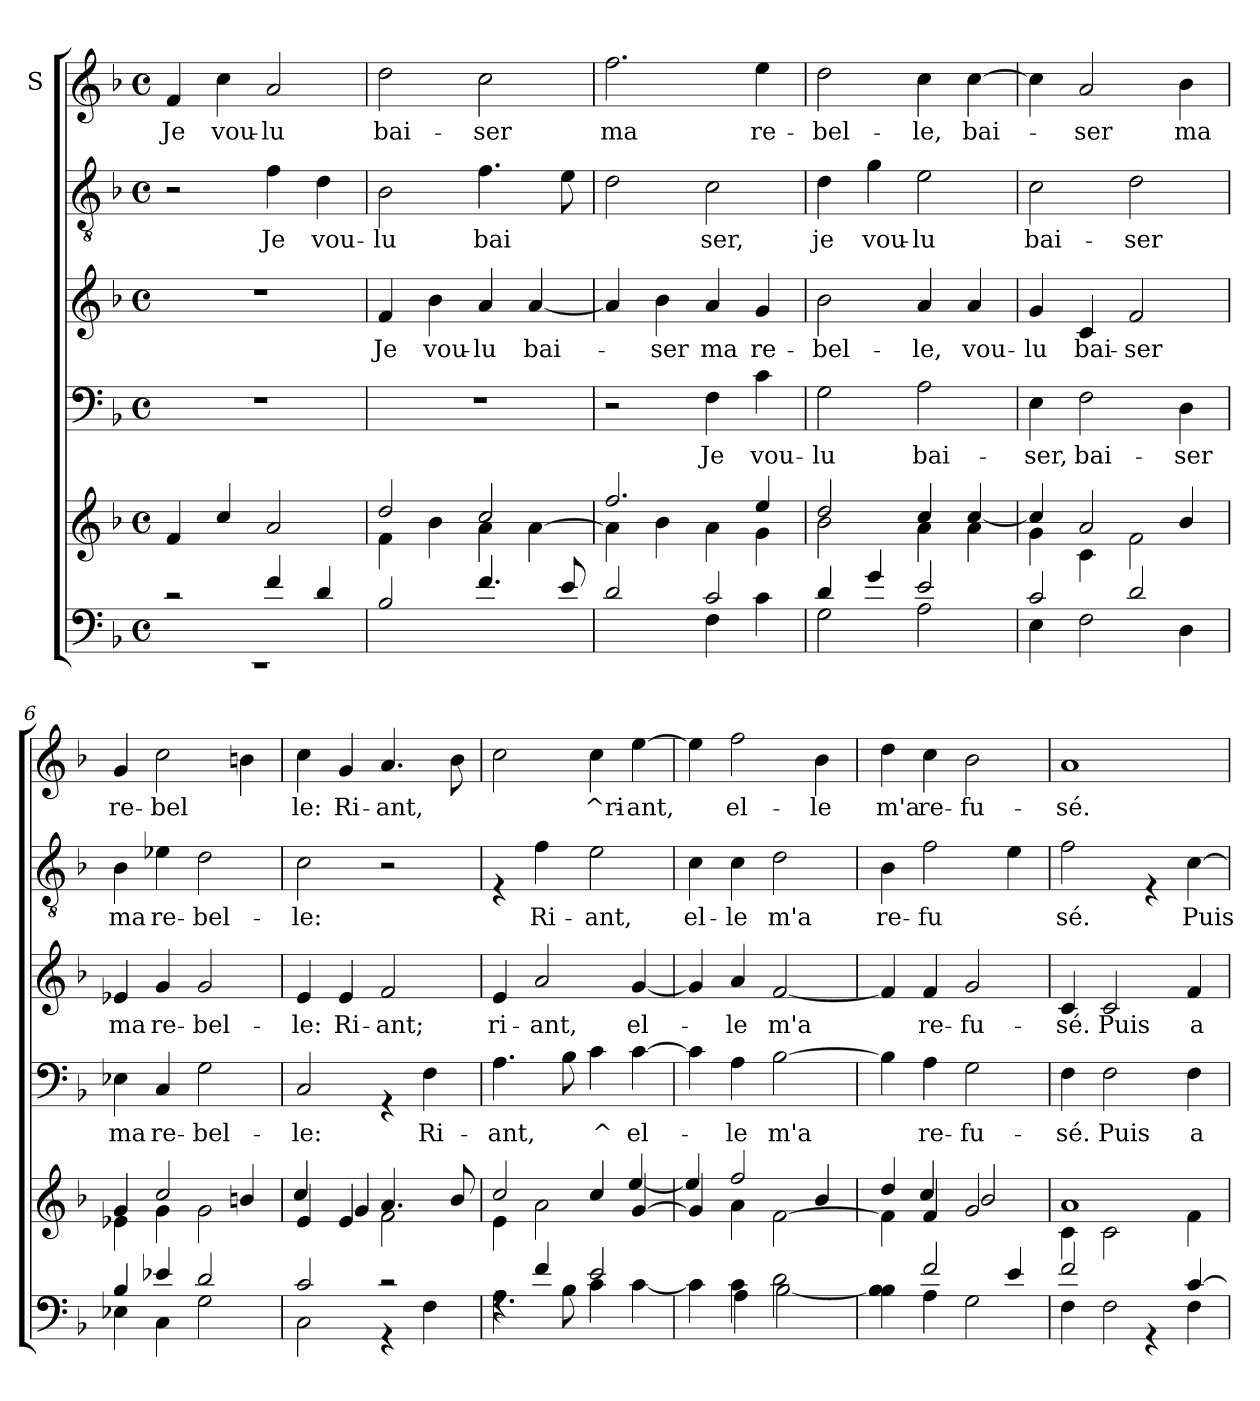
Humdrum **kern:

**kern	**kern	**kern	**text	**kern	**text	**kern	**text	**kern	**text
*part6	*part5	*part4	*part4	*part3	*part3	*part2	*part2	*part1	*part1
*staff6	*staff5	*staff4	*staff4	*staff3	*staff3	*staff2	*staff2	*staff1	*staff1
*	*	*	*	*	*	*	*	*I"S	*
*clefF4	*clefG2	*clefF4	*	*clefG2	*	*clefGv2	*	*clefG2	*
*k[b-]	*k[b-]	*k[b-]	*	*k[b-]	*	*k[b-]	*	*k[b-]	*
*F:	*F:	*F:	*	*F:	*	*F:	*	*F:	*
*M4/4	*M4/4	*M4/4	*	*M4/4	*	*M4/4	*	*M4/4	*
*met(c)	*met(c)	*met(c)	*	*met(c)	*	*met(c)	*	*met(c)	*
=1	=1	=1	=1	=1	=1	=1	=1	=1	=1
*^	*	*	*	*	*	*	*	*	*
!	!	!	!	!	!	!	!	!	!	!LO:LY:b
2rc	1rEE	4f/	1r	.	1r	.	2r	.	4f/	Je
!	!	!	!	!	!	!	!	!	!	!LO:LY:b
.	.	4cc/	.	.	.	.	.	.	4cc\	vou-
!	!	!	!	!	!	!	!	!LO:LY:b	!	!LO:LY:b
4f/	.	2a/	.	.	.	.	4f\	Je	2a/	-lu
!	!	!	!	!	!	!	!	!LO:LY:b	!	!
4d/	.	.	.	.	.	.	4d\	vou-	.	.
*v	*v	*	*	*	*	*	*	*	*	*
=2	=2	=2	=2	=2	=2	=2	=2	=2	=2
*	*^	*	*	*	*	*	*	*	*
!	!	!	!	!	!	!LO:LY:b	!	!LO:LY:b	!	!LO:LY:b
2B-/	4f\	2dd/	1r	.	4f/	Je	2B-\	-lu	2dd\	bai-
!	!	!	!	!	!	!LO:LY:b	!	!	!	!
.	4b-\	.	.	.	4b-\	vou-	.	.	.	.
!	!	!	!	!	!	!LO:LY:b	!	!LO:LY:b	!	!LO:LY:b
4.f/	4a\	2cc/	.	.	4a/	-lu	4.f\	bai	2cc\	-ser
!	!	!	!	!	!	!LO:LY:b	!	!	!	!
.	[>4a\	.	.	.	[<4a/	bai-	.	.	.	.
8e/	.	.	.	.	.	.	8e\	.	.	.
=3	=3	=3	=3	=3	=3	=3	=3	=3	=3	=3
*^	*	*	*	*	*	*	*	*	*	*
!	!	!	!	!	!	!	!	!	!	!	!LO:LY:b
2d/	2ryy	4a\]	2.ff/	2r	.	4a/]	.	2d\	.	2.ff\	ma
!	!	!	!	!	!	!	!LO:LY:b	!	!	!	!
.	.	4b-\	.	.	.	4b-\	-ser	.	.	.	.
!	!	!	!	!	!LO:LY:b	!	!LO:LY:b	!	!LO:LY:b	!	!
2c/	4F\	4a\	.	4F\	Je	4a/	ma	2c\	ser,	.	.
!	!	!	!	!	!LO:LY:b	!	!LO:LY:b	!	!	!	!LO:LY:b
.	4c\	4g\	4ee/	4c\	vou-	4g/	re-	.	.	4ee\	re-
=4	=4	=4	=4	=4	=4	=4	=4	=4	=4	=4	=4
!	!	!	!	!	!LO:LY:b	!	!LO:LY:b	!	!LO:LY:b	!	!LO:LY:b
4d/	2G\	2b-\	2dd/	2G\	-lu	2b-\	-bel-	4d\	je	2dd\	-bel-
!	!	!	!	!	!	!	!	!	!LO:LY:b	!	!
4g/	.	.	.	.	.	.	.	4g\	vou-	.	.
!	!	!	!	!	!LO:LY:b	!	!LO:LY:b	!	!LO:LY:b	!	!LO:LY:b
2e/	2A\	4a\	4cc/	2A\	bai-	4a/	-le,	2e\	-lu	4cc\	-le,
!	!	!	!	!	!	!	!LO:LY:b	!	!	!	!LO:LY:b
.	.	4a\	[<4cc/	.	.	4a/	vou-	.	.	[>4cc\	bai-
=5	=5	=5	=5	=5	=5	=5	=5	=5	=5	=5	=5
!	!	!	!	!	!LO:LY:b	!	!LO:LY:b	!	!LO:LY:b	!	!
2c/	4E\	4g\	4cc/]	4E\	-ser,	4g/	-lu	2c\	bai-	4cc\]	.
!	!	!	!	!	!LO:LY:b	!	!LO:LY:b	!	!	!	!LO:LY:b
.	2F\	4c\	2a/	2F\	bai-	4c/	bai-	.	.	2a/	-ser
!	!	!	!	!	!	!	!LO:LY:b	!	!LO:LY:b	!	!
2d/	.	2f\	.	.	.	2f/	-ser	2d\	-ser	.	.
!	!	!	!	!	!LO:LY:b	!	!	!	!	!	!LO:LY:b
.	4D\	.	4b-/	4D\	-ser	.	.	.	.	4b-\	ma
!!LO:LB:g=z
=6	=6	=6	=6	=6	=6	=6	=6	=6	=6	=6	=6
!	!	!	!	!	!LO:LY:b	!	!LO:LY:b	!	!LO:LY:b	!	!LO:LY:b
4B-/	4E-X\	4e-X\	4g/	4E-X\	ma	4e-X/	ma	4B-\	ma	4g/	re-
!	!	!	!	!	!LO:LY:b	!	!LO:LY:b	!	!LO:LY:b	!	!LO:LY:b
4e-X/	4C\	4g\	2cc/	4C/	re-	4g/	re-	4e-X\	re-	2cc\	-bel
!	!	!	!	!	!LO:LY:b	!	!LO:LY:b	!	!LO:LY:b	!	!
2d/	2G\	2g\	.	2G\	-bel-	2g/	-bel-	2d\	-bel-	.	.
.	.	.	4bn/	.	.	.	.	.	.	4bn\	.
!!LO:LB:g=z
=7	=7	=7	=7	=7	=7	=7	=7	=7	=7	=7	=7
!	!	!	!	!	!LO:LY:b	!	!LO:LY:b	!	!LO:LY:b	!	!LO:LY:b
2c/	2C\	4e/	4cc/	2C/	-le:	4e/	-le:	2c\	-le:	4cc\	le:
!	!	!	!	!	!	!	!LO:LY:b	!	!	!	!LO:LY:b
.	.	4e/	4g/	.	.	4e/	Ri-	.	.	4g/	Ri-
!	!	!	!	!	!	!	!LO:LY:b	!	!	!	!LO:LY:b
2rc	4rGG	2f\	4.a/	4rGG	.	2f/	-ant;	2r	.	4.a/	-ant,
!	!	!	!	!	!LO:LY:b	!	!	!	!	!	!
.	4F\	.	.	4F\	Ri-	.	.	.	.	.	.
.	.	.	8b-/	.	.	.	.	.	.	8b-\	.
=8	=8	=8	=8	=8	=8	=8	=8	=8	=8	=8	=8
!	!	!	!	!	!LO:LY:b	!	!LO:LY:b	!	!	!	!
4rE	4.A\	4e\	2cc/	4.A\	-ant,	4e/	ri-	4rE	.	2cc\	.
!	!	!	!	!	!	!	!LO:LY:b	!	!LO:LY:b	!	!
4f/	.	2a\	.	.	.	2a/	-ant,	4f\	Ri-	.	.
.	8B-\	.	.	8B-\	.	.	.	.	.	.	.
!	!	!	!	!	!LO:LY:b	!	!	!	!LO:LY:b	!	!LO:LY:b
2e/	4c\	.	4cc/	4c\	^	.	.	2e\	-ant,	4cc\	^ri-
!	!	!	!	!	!LO:LY:b	!	!LO:LY:b	!	!	!	!LO:LY:b
.	[>4c\	[<4g/	[<4ee/	[>4c\	el-	[<4g/	el-	.	.	[>4ee\	-ant,
=9	=9	=9	=9	=9	=9	=9	=9	=9	=9	=9	=9
!	!	!	!	!	!	!	!	!	!LO:LY:b	!	!
4c\	4c\]	4g/]	4ee/]	4c\]	.	4g/]	.	4c\	el-	4ee\]	.
!	!	!	!	!	!LO:LY:b	!	!LO:LY:b	!	!LO:LY:b	!	!LO:LY:b
4c\	4A\	4a\	2ff/	4A\	-le	4a/	-le	4c\	-le	2ff\	el-
!	!	!	!	!	!LO:LY:b	!	!LO:LY:b	!	!LO:LY:b	!	!
2d\	[>2B-\	[>2f\	.	[>2B-\	m'a	[<2f/	m'a	2d\	m'a	.	.
!	!	!	!	!	!	!	!	!	!	!	!LO:LY:b
.	.	.	4b-/	.	.	.	.	.	.	4b-\	-le
=10	=10	=10	=10	=10	=10	=10	=10	=10	=10	=10	=10
!	!	!	!	!	!	!	!	!	!LO:LY:b	!	!LO:LY:b
4ryy	4B-\] 4B-\	4f\]	4dd/	4B-\]	.	4f/]	.	4B-\	re-	4dd\	m'a
!	!	!	!	!	!LO:LY:b	!	!LO:LY:b	!	!LO:LY:b	!	!LO:LY:b
2f/	4A\	4f/	4cc/	4A\	re-	4f/	re-	2f\	-fu	4cc\	re-
!	!	!	!	!	!LO:LY:b	!	!LO:LY:b	!	!	!	!LO:LY:b
.	2G\	2g/	2b-/	2G\	-fu-	2g/	-fu-	.	.	2b-\	-fu-
4e/	.	.	.	.	.	.	.	4e\	.	.	.
=11	=11	=11	=11	=11	=11	=11	=11	=11	=11	=11	=11
!	!	!	!	!	!LO:LY:b	!	!LO:LY:b	!	!LO:LY:b	!	!LO:LY:b
2f/	4F\	4c\	1a	4F\	-sé.	4c/	-sé.	2f\	sé.	1a	-sé.
!	!	!	!	!	!LO:LY:b	!	!LO:LY:b	!	!	!	!
.	2F\	2c\	.	2F\	Puis	2c/	Puis	.	.	.	.
4rGG	.	.	.	.	.	.	.	4rE	.	.	.
!	!	!	!	!	!LO:LY:b	!	!LO:LY:b	!	!LO:LY:b	!	!
[<4c/	4F\	4f\	.	4F\	a-	4f/	a-	[>4c\	Puis	.	.
*v	*v	*	*	*	*	*	*	*	*	*	*
*	*v	*v	*	*	*	*	*	*	*	*
=	=	=	=	=	=	=	=	=	=
*-	*-	*-	*-	*-	*-	*-	*-	*-	*-
